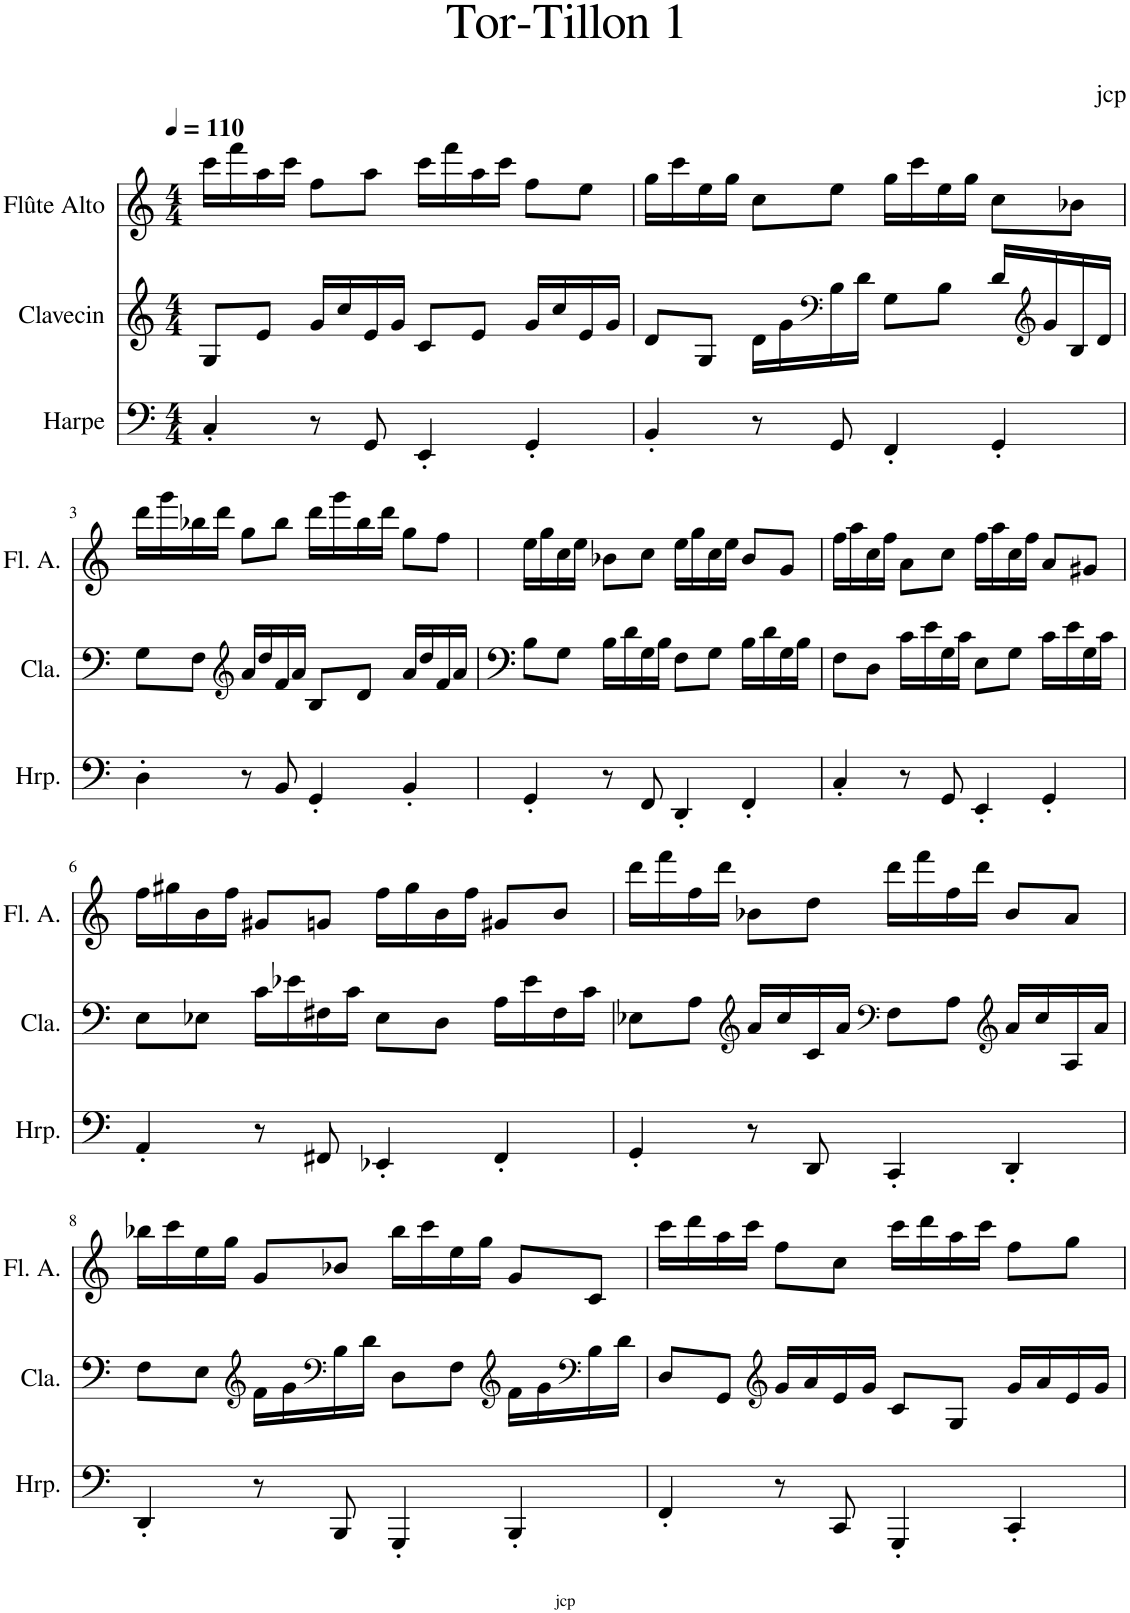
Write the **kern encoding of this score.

**kern	**kern	**kern
*part3	*part2	*part1
*staff3	*staff2	*staff1
*I"Harpe	*I"Clavecin	*I"Flûte Alto
*I'Hrp.	*I'Cla.	*I'Fl. A.
*clefF4	*clefG2	*clefG2
*	*	*Trd3c5
*k[]	*k[]	*k[]
*M4/4	*M4/4	*M4/4
*MM110	*MM110	*MM110
=1	=1	=1
4C'/	8G/L	16ccc\LL
.	.	16fff\
.	8e/J	16aa\
.	.	16ccc\JJ
8r	16g/LL	8ff\L
.	16cc/	.
8GG/	16e/	8aa\J
.	16g/JJ	.
4EE'/	8c/L	16ccc\LL
.	.	16fff\
.	8e/J	16aa\
.	.	16ccc\JJ
4GG'/	16g/LL	8ff\L
.	16cc/	.
.	16e/	8ee\J
.	16g/JJ	.
=2	=2	=2
4BB'/	8d/L	16gg\LL
.	.	16ccc\
.	8G/J	16ee\
.	.	16gg\JJ
8r	16d\LL	8cc\L
.	16g\	.
*	*clefF4	*
8GG/	16B\	8ee\J
.	16d\JJ	.
4FF'/	8G\L	16gg\LL
.	.	16ccc\
.	8B\J	16ee\
.	.	16gg\JJ
4GG'/	16d/LL	8cc\L
*	*clefG2	*
.	16g/	.
.	16B/	8b-X\J
.	16d/JJ	.
!!LO:LB:g=z
=3	=3	=3
4D'\	8G\L	16ddd\LL
.	.	16ggg\
.	8F\J	16bb-X\
.	.	16ddd\JJ
*	*clefG2	*
8r	16a/LL	8gg\L
.	16dd/	.
8BB/	16f/	8bb-\J
.	16a/JJ	.
4GG'/	8B/L	16ddd\LL
.	.	16ggg\
.	8d/J	16bb-\
.	.	16ddd\JJ
4BB'/	16a/LL	8gg\L
.	16dd/	.
.	16f/	8ff\J
.	16a/JJ	.
=4	=4	=4
4GG'/	8B\L	16ee\LL
.	.	16gg\
.	8G\J	16cc\
.	.	16ee\JJ
8r	16B\LL	8b-X\L
.	16d\	.
8FF/	16G\	8cc\J
.	16B\JJ	.
4DD'/	8F\L	16ee\LL
.	.	16gg\
.	8G\J	16cc\
.	.	16ee\JJ
4FF'/	16B\LL	8b-/L
.	16d\	.
.	16G\	8g/J
.	16B\JJ	.
=5	=5	=5
4C'/	8F\L	16ff\LL
.	.	16aa\
.	8D\J	16cc\
.	.	16ff\JJ
8r	16c\LL	8a\L
.	16e\	.
8GG/	16G\	8cc\J
.	16c\JJ	.
4EE'/	8E\L	16ff\LL
.	.	16aa\
.	8G\J	16cc\
.	.	16ff\JJ
4GG'/	16c\LL	8a/L
.	16e\	.
.	16G\	8g#X/J
.	16c\JJ	.
!!LO:LB:g=z
=6	=6	=6
4AA'/	8E\L	16ff\LL
.	.	16gg#X\
.	8E-X\J	16b\
.	.	16ff\JJ
8r	16c\LL	8g#X/L
.	16e-X\	.
8FF#X/	16F#X\	8gn/J
.	16c\JJ	.
4EE-X'/	8E-\L	16ff\LL
.	.	16gg#\
.	8D\J	16b\
.	.	16ff\JJ
4FF#'/	16A\LL	8g#X/L
.	16e-\	.
.	16F#\	8b/J
.	16c\JJ	.
=7	=7	=7
4GG'/	8E-X\L	16ddd\LL
.	.	16fff\
.	8A\J	16ff\
.	.	16ddd\JJ
*	*clefG2	*
8r	16a/LL	8b-X\L
.	16cc/	.
8DD/	16c/	8dd\J
.	16a/JJ	.
*	*clefF4	*
4CC'/	8F\L	16ddd\LL
.	.	16fff\
.	8A\J	16ff\
.	.	16ddd\JJ
*	*clefG2	*
4DD'/	16a/LL	8b-/L
.	16cc/	.
.	16A/	8a/J
.	16a/JJ	.
!!LO:LB:g=z
=8	=8	=8
4DD'/	8F\L	16bb-X\LL
.	.	16ccc\
.	8E\J	16ee\
.	.	16gg\JJ
*	*clefG2	*
8r	16f\LL	8g/L
.	16g\	.
*	*clefF4	*
8BBB/	16B\	8b-X/J
.	16d\JJ	.
4GGG'/	8D\L	16bb-\LL
.	.	16ccc\
.	8F\J	16ee\
.	.	16gg\JJ
*	*clefG2	*
4BBB'/	16f\LL	8g/L
.	16g\	.
*	*clefF4	*
.	16B\	8c/J
.	16d\JJ	.
=9	=9	=9
4FF'/	8D/L	16ccc\LL
.	.	16ddd\
.	8GG/J	16aa\
.	.	16ccc\JJ
*	*clefG2	*
8r	16g/LL	8ff\L
.	16a/	.
8CC/	16e/	8cc\J
.	16g/JJ	.
4GGG'/	8c/L	16ccc\LL
.	.	16ddd\
.	8G/J	16aa\
.	.	16ccc\JJ
4CC'/	16g/LL	8ff\L
.	16a/	.
.	16e/	8gg\J
.	16g/JJ	.
=	=	=
*-	*-	*-
